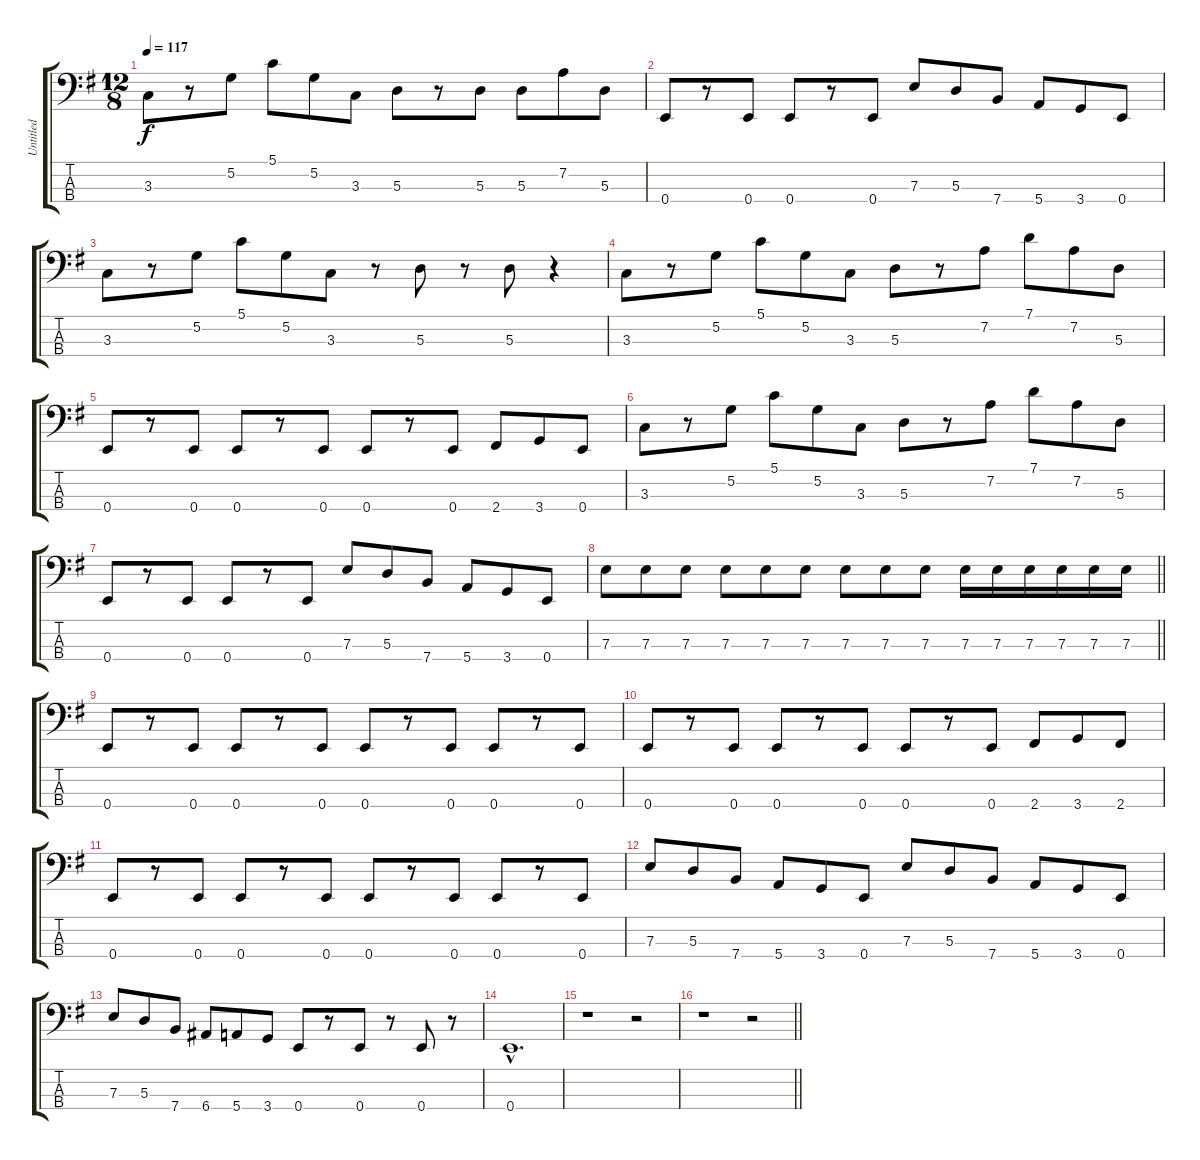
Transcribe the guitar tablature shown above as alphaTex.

\track ("Untitled" "Untitled") {instrument electricbassfinger}
\staff {score tabs}
\tuning (G2 D2 A1 E1) {hide}
\ts (12 8)
\tempo 117
\clef f4
\ks g
3.3.8{dy f} r.8 5.2.8 5.1.8 5.2.8 3.3.8 5.3.8 r.8 5.3.8 5.3.8 7.2.8 5.3.8 |
0.4.8 r.8 0.4.8 0.4.8 r.8 0.4.8 7.3.8 5.3.8 7.4.8 5.4.8 3.4.8 0.4.8 |
3.3.8 r.8 5.2.8 5.1.8 5.2.8 3.3.8 r.8 5.3.8 r.8 5.3.8 r.4 |
3.3.8 r.8 5.2.8 5.1.8 5.2.8 3.3.8 5.3.8 r.8 7.2.8 7.1.8 7.2.8 5.3.8 |
0.4.8 r.8 0.4.8 0.4.8 r.8 0.4.8 0.4.8 r.8 0.4.8 2.4.8 3.4.8 0.4.8 |
3.3.8 r.8 5.2.8 5.1.8 5.2.8 3.3.8 5.3.8 r.8 7.2.8 7.1.8 7.2.8 5.3.8 |
0.4.8 r.8 0.4.8 0.4.8 r.8 0.4.8 7.3.8 5.3.8 7.4.8 5.4.8 3.4.8 0.4.8 |
\barLineRight lightlight
7.3.8 7.3.8 7.3.8 7.3.8 7.3.8 7.3.8 7.3.8 7.3.8 7.3.8 7.3.16 7.3.16 7.3.16 7.3.16 7.3.16 7.3.16 |
0.4.8 r.8 0.4.8 0.4.8 r.8 0.4.8 0.4.8 r.8 0.4.8 0.4.8 r.8 0.4.8 |
0.4.8 r.8 0.4.8 0.4.8 r.8 0.4.8 0.4.8 r.8 0.4.8 2.4.8 3.4.8 2.4.8 |
0.4.8 r.8 0.4.8 0.4.8 r.8 0.4.8 0.4.8 r.8 0.4.8 0.4.8 r.8 0.4.8 |
7.3.8 5.3.8 7.4.8 5.4.8 3.4.8 0.4.8 7.3.8 5.3.8 7.4.8 5.4.8 3.4.8 0.4.8 |
7.3.8 5.3.8 7.4.8 6.4.8 5.4.8 3.4.8 0.4.8 r.8 0.4.8 r.8 0.4.8 r.8 |
0.4{hac}.1{d} |
r.1 r.2 |
\barLineRight lightlight
r.1 r.2
